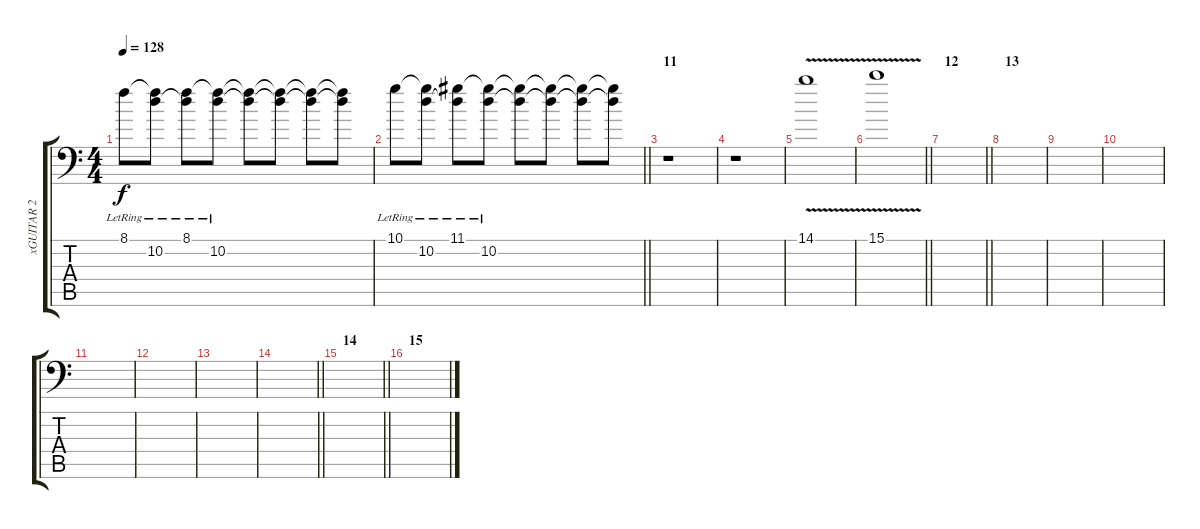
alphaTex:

\track ("xGUITAR 2" "xGUITAR 2") {instrument distortionguitar}
\staff {score tabs}
\tuning (A3 E3 C3 G2 D2 G1) {hide}
\ts (4 4)
\tempo 128
\clef f4
\ks c
8.1{lr}.8{dy f} (8.1{t} 10.2{lr}).8 (8.1{lr} 10.2{t}).8 (8.1{t} 10.2{lr}).8 (8.1{t} 10.2{t}).8 (8.1{t} 10.2{t}).8 (8.1{t} 10.2{t}).8 (8.1{t} 10.2{t}).8 |
\barLineRight lightlight
10.1{lr}.8 (10.1{t} 10.2{lr}).8 (11.1{lr} 10.2{t}).8 (11.1{t} 10.2{lr}).8 (11.1{t} 10.2{t}).8 (11.1{t} 10.2{t}).8 (11.1{t} 10.2{t}).8 (11.1{t} 10.2{t}).8 |
\section ("" "11")
r.1 |
r.1 |
14.1{v}.1 |
\barLineRight lightlight
15.1{v}.1 |
\section ("" "12")
\barLineRight lightlight
|
\section ("" "13")
|
|
|
|
|
|
\barLineRight lightlight
|
\section ("" "14")
\barLineRight lightlight
|
\section ("" "15")
